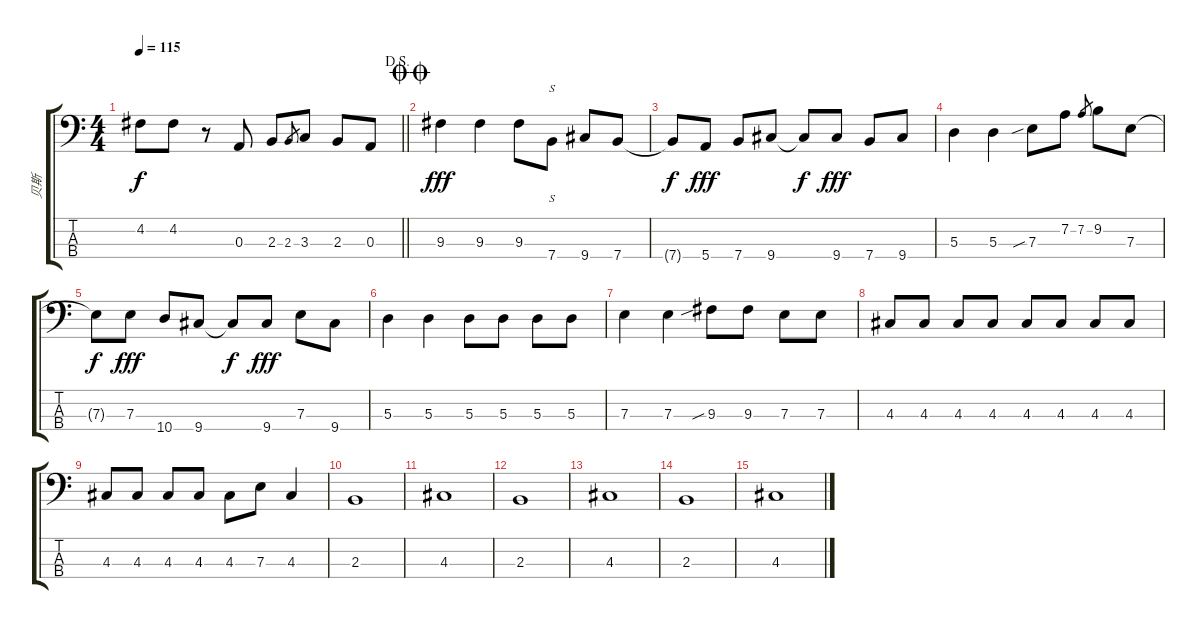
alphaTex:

\track ("贝斯" "贝斯") {instrument electricbassfinger}
\staff {score tabs}
\tuning (G2 D2 A1 E1) {hide}
\ts (4 4)
\jump dalsegno
\tempo 115
\clef f4
\barLineRight lightlight
\ks c
4.2.8{dy f} 4.2.8 r.8 0.3.8 2.3.8 2.3.8{gr} 3.3.8 2.3.8 0.3.8 |
\jump doublecoda
9.3.4{dy fff} 9.3.4 9.3.8 7.4.8{s} 9.4.8 7.4.8 |
7.4{t}.8{dy f} 5.4.8{dy fff} 7.4.8 9.4.8 9.4{t}.8{dy f} 9.4.8{dy fff} 7.4.8 9.4.8 |
5.3.4 5.3.4 7.3{sib}.8 7.2.8 7.2.8{gr} 9.2.8 7.3.8 |
7.3{t}.8{dy f} 7.3.8{dy fff} 10.4.8 9.4.8 9.4{t}.8{dy f} 9.4.8{dy fff} 7.3.8 9.4.8 |
5.3.4 5.3.4 5.3.8 5.3.8 5.3.8 5.3.8 |
7.3.4 7.3.4 9.3{sib}.8 9.3.8 7.3.8 7.3.8 |
4.3.8 4.3.8 4.3.8 4.3.8 4.3.8 4.3.8 4.3.8 4.3.8 |
4.3.8 4.3.8 4.3.8 4.3.8 4.3.8 7.3.8 4.3.4 |
2.3.1 |
4.3.1 |
2.3.1 |
4.3.1 |
2.3.1 |
4.3.1
